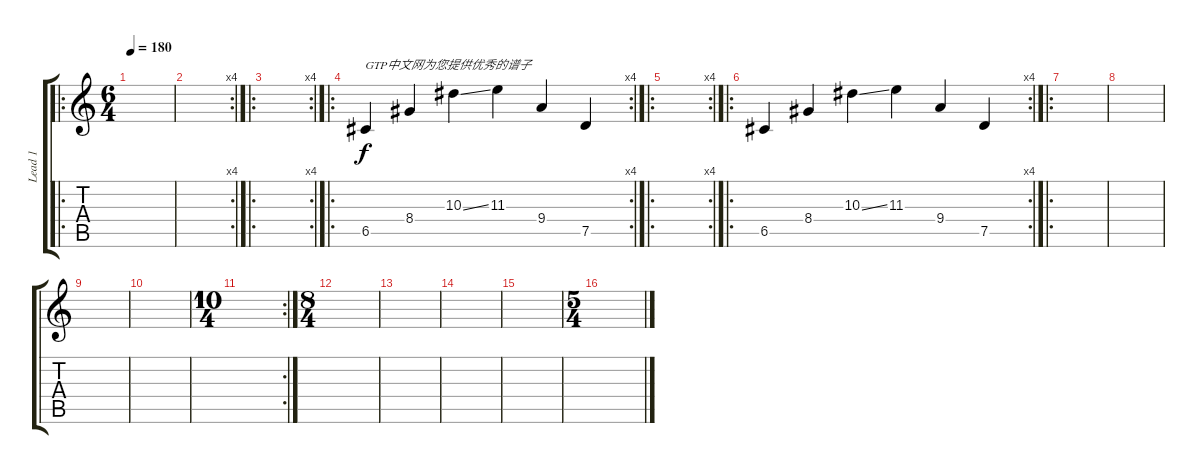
\track ("Lead 1" "Lead 1") {instrument distortionguitar}
\staff {score tabs}
\tuning (D4 A3 F3 C3 G2 D2) {hide}
\ro
\ts (6 4)
\tempo 180
\clef g2
\ks c
|
\rc 4
|
\ro
\rc 4
|
\ro
\rc 4
6.5.4{txt "GTP中文网为您提供优秀的谱子"} 8.4.4 10.3{ss}.4 11.3.4 9.4.4 7.5.4 |
\ro
\rc 4
|
\ro
\rc 4
6.5.4 8.4.4 10.3{ss}.4 11.3.4 9.4.4 7.5.4 |
\ro
|
|
|
|
\rc 2
\ts (10 4)
|
\ts (8 4)
|
|
|
|
\ts (5 4)
